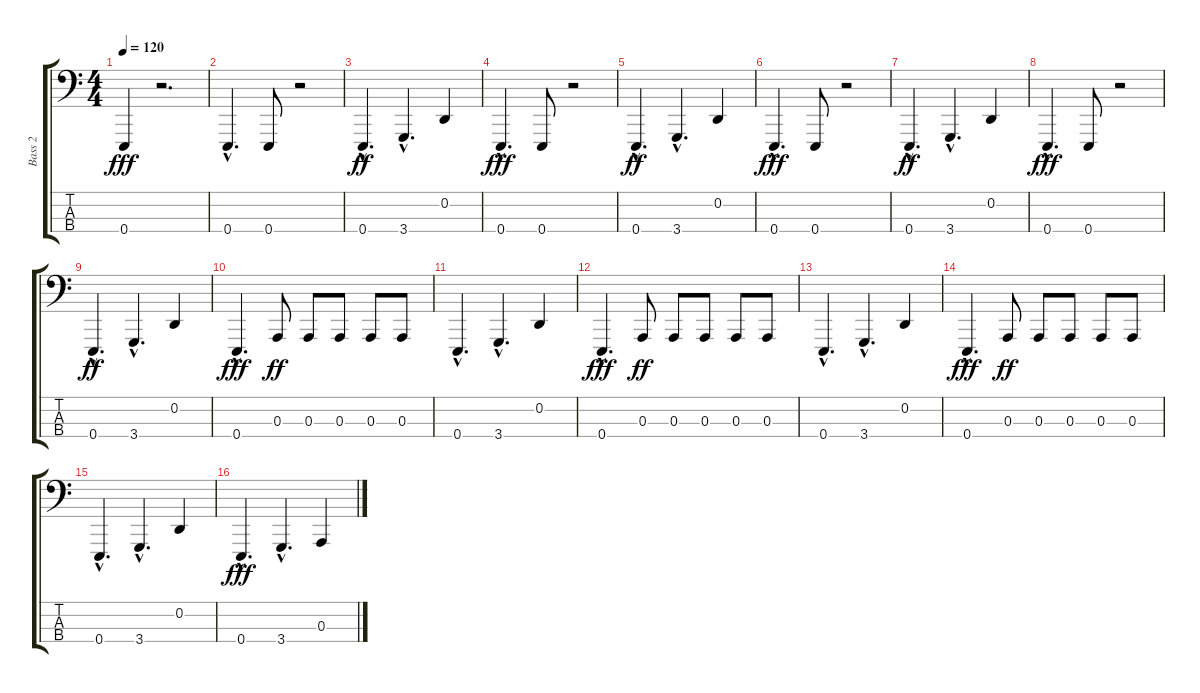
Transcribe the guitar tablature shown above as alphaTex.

\track ("Bass 2" "Bass 2") {instrument synthbrass1}
\staff {score tabs}
\tuning (G2 D2 A1 E1) {hide}
\ts (4 4)
\tempo 120
\clef f4
\ks c
0.4.4{dy fff} r.2{d} |
0.4{hac}.4{d} 0.4.8 r.2 |
0.4{hac}.4{d dy ff} 3.4{hac}.4{d} 0.2.4 |
0.4{hac}.4{d dy fff} 0.4.8 r.2 |
0.4{hac}.4{d dy ff} 3.4{hac}.4{d} 0.2.4 |
0.4{hac}.4{d dy fff} 0.4.8 r.2 |
0.4{hac}.4{d dy ff} 3.4{hac}.4{d} 0.2.4 |
0.4{hac}.4{d dy fff} 0.4.8 r.2 |
0.4{hac}.4{d dy ff} 3.4{hac}.4{d} 0.2.4 |
0.4{hac}.4{d dy fff} 0.3.8{dy ff} 0.3.8 0.3.8 0.3.8 0.3.8 |
0.4{hac}.4{d} 3.4{hac}.4{d} 0.2.4 |
0.4{hac}.4{d dy fff} 0.3.8{dy ff} 0.3.8 0.3.8 0.3.8 0.3.8 |
0.4{hac}.4{d} 3.4{hac}.4{d} 0.2.4 |
0.4{hac}.4{d dy fff} 0.3.8{dy ff} 0.3.8 0.3.8 0.3.8 0.3.8 |
0.4{hac}.4{d} 3.4{hac}.4{d} 0.2.4 |
0.4{hac}.4{d dy fff} 3.4{hac}.4{d} 0.3.4
